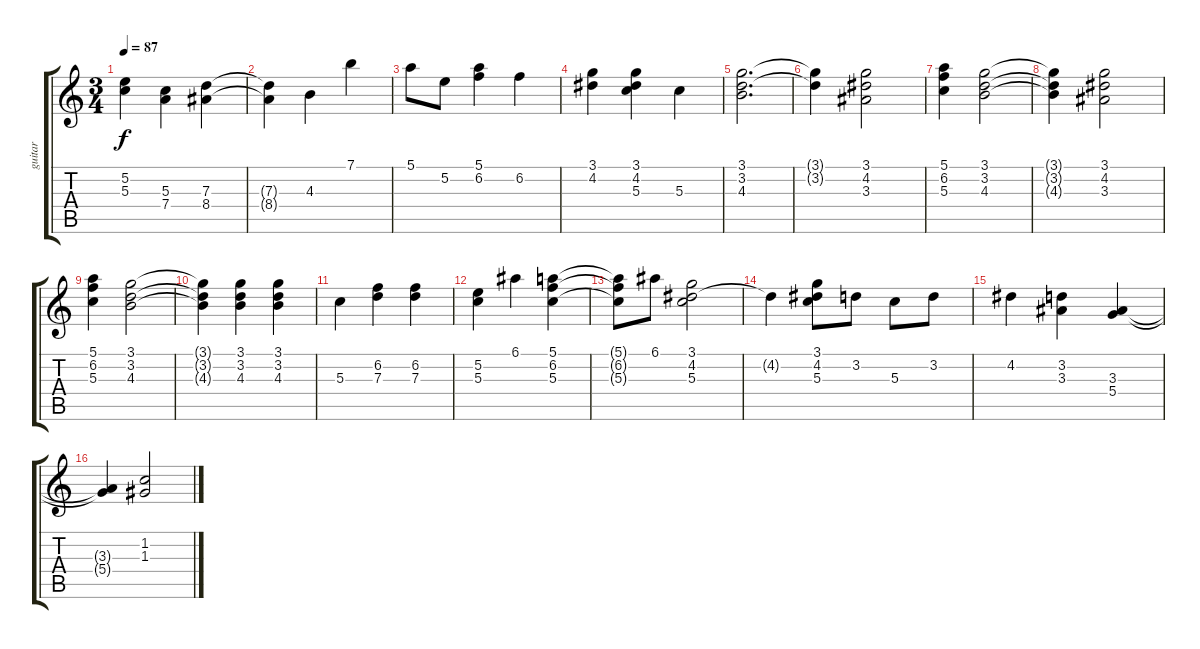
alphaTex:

\track ("guitar" "guitar") {instrument acousticguitarnylon}
\staff {score tabs}
\tuning (E4 B3 G3 D3 A2 E2) {hide}
\ts (3 4)
\tempo 87
\clef g2
\ks c
(5.2 5.3).4{dy f} (5.3 7.4).4 (7.3 8.4).4 |
(7.3{t} 8.4{t}).4 4.3.4 7.1.4 |
5.1.8 5.2.8 (5.1 6.2).4 6.2.4 |
(3.1 4.2).4 (3.1 4.2 5.3).4 5.3.4 |
(3.1 3.2 4.3).2{d} |
(3.1{t} 3.2{t}).4 (3.1 4.2 3.3).2 |
(5.1 6.2 5.3).4 (3.1 3.2 4.3).2 |
(3.1{t} 3.2{t} 4.3{t}).4 (3.1 4.2 3.3).2 |
(5.1 6.2 5.3).4 (3.1 3.2 4.3).2 |
(3.1{t} 3.2{t} 4.3{t}).4 (3.1 3.2 4.3).4 (3.1 3.2 4.3).4 |
5.3.4 (6.2 7.3).4 (6.2 7.3).4 |
(5.2 5.3).4 6.1.4 (5.1 6.2 5.3).4 |
(5.1{t} 6.2{t} 5.3{t}).8 6.1.8 (3.1 4.2 5.3).2 |
4.2{t}.4 (3.1 4.2 5.3).8 3.2.8 5.3.8 3.2.8 |
4.2.4 (3.2 3.3).4 (3.3 5.4).4 |
(3.3{t} 5.4{t}).4 (1.2 1.3).2
